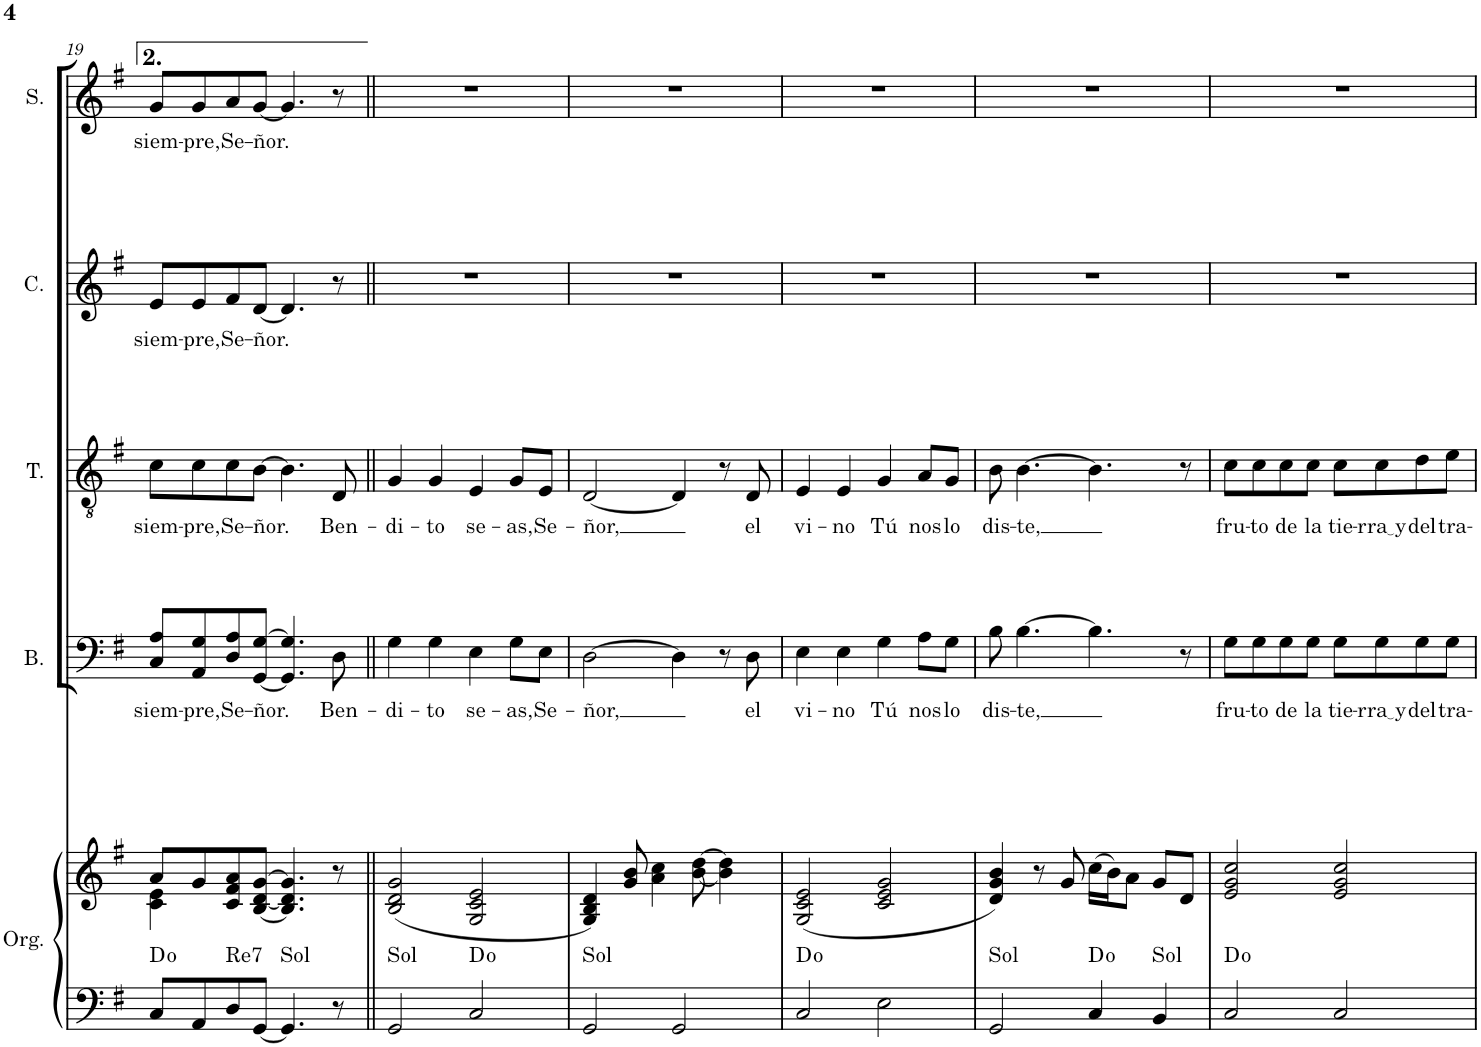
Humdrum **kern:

**kern	**kern	**harte	**kern	**text	**kern	**text	**kern	**text	**kern	**text
*part5	*part5	*part5	*part4	*part4	*part3	*part3	*part2	*part2	*part1	*part1
*staff6	*staff5	*	*staff4	*staff4	*staff3	*staff3	*staff2	*staff2	*staff1	*staff1
*I"Órgano	*	*	*I"Bajo	*	*I"Tenor	*	*I"Contralto	*	*I"Soprano	*
*	*	*	*I'B.	*	*I'T.	*	*I'C.	*	*I'S.	*
!!LO:PB:g=z
*clefF4	*clefG2	*	*clefF4	*	*clefGv2	*	*clefG2	*	*clefG2	*
*k[f#]	*k[f#]	*	*k[f#]	*	*k[f#]	*	*k[f#]	*	*k[f#]	*
*M4/4	*M4/4	*	*M4/4	*	*M4/4	*	*M4/4	*	*M4/4	*
*met(c)	*met(c)	*	*met(c)	*	*met(c)	*	*met(c)	*	*met(c)	*
=19	=19	=19	=19	=19	=19	=19	=19	=19	=19	=19
*	*^	*	*	*	*	*	*	*	*	*
!	!	!	!	!	!LO:LY:b	!	!LO:LY:b	!	!LO:LY:b	!	!LO:LY:b
8C/L	8a/L	4c\ 4e\	D:dim	8C/ 8A/L	siem-	8c\L	siem-	8e/L	siem-	8g/L	siem-
!	!	!	!	!	!LO:LY:b	!	!LO:LY:b	!	!LO:LY:b	!	!LO:LY:b
8AAn/	8g/	.	.	8AA/ 8G/	-pre,	8c\	-pre,	8e/	-pre,	8g/	-pre,
!	!	!	!LO:H:kt=Re7	!	!LO:LY:b	!	!LO:LY:b	!	!LO:LY:b	!	!LO:LY:b
8D/	8c/ 8f#/ 8a/	2.ryy	N	8D/ 8A/	Se-	8c\	Se-	8f#/	Se-	8a/	Se-
!	!	!	!	!	!LO:LY:b	!	!LO:LY:b	!	!LO:LY:b	!	!LO:LY:b
[8GG/J	[8B/ [8d/ [8g/J	.	.	[8GG/ [8G/J	-ñor.	[8B\J	-ñor.	[8d/J	-ñor.	[8g/J	-ñor.
!	!	!	!LO:H:kt=Sol	!	!	!	!	!	!	!	!
4.GG/]	4.B/] 4.d/] 4.g/]	.	N	4.GG/] 4.G/]	.	4.B\]	.	4.d/]	.	4.g/]	.
!	!	!	!	!	!LO:LY:b	!	!LO:LY:b	!	!	!	!
8r	8r	.	.	8D\	Ben-	8D/	Ben-	8r	.	8r	.
*	*v	*v	*	*	*	*	*	*	*	*	*
=20||	=20||	=20||	=20||	=20||	=20||	=20||	=20||	=20||	=20||	=20||
!	!	!LO:H:kt=Sol	!	!LO:LY:b	!	!LO:LY:b	!	!	!	!
2GG/	(2B/ 2d/ 2g/	N	4G\	-di-	4G/	-di-	1r	.	1r	.
!	!	!	!	!LO:LY:b	!	!LO:LY:b	!	!	!	!
.	.	.	4G\	-to	4G/	-to	.	.	.	.
!	!	!	!	!LO:LY:b	!	!LO:LY:b	!	!	!	!
2C/	2G/ 2c/ 2e/	D:dim	4E\	se-	4E/	se-	.	.	.	.
!	!	!	!	!LO:LY:b	!	!LO:LY:b	!	!	!	!
.	.	.	8G\L	-as,	8G/L	-as,	.	.	.	.
!	!	!	!	!LO:LY:b	!	!LO:LY:b	!	!	!	!
.	.	.	8E\J	Se-	8E/J	Se-	.	.	.	.
=21	=21	=21	=21	=21	=21	=21	=21	=21	=21	=21
!	!	!LO:H:kt=Sol	!	!LO:LY:b	!	!LO:LY:b	!	!	!	!
2GG/	4G/ 4B/ 4d/)	N	[2D\	-ñor,	[2D/	-ñor,	1r	.	1r	.
.	8g/ 8b/	.	.	.	.	.	.	.	.	.
.	4a\ 4cc\	.	.	.	.	.	.	.	.	.
2GG/	.	.	4D\]	.	4D/]	.	.	.	.	.
.	[8b\ [8dd\	.	.	.	.	.	.	.	.	.
.	4b\] 4dd\]	.	8r	.	8r	.	.	.	.	.
!	!	!	!	!LO:LY:b	!	!LO:LY:b	!	!	!	!
.	.	.	8D\	el	8D/	el	.	.	.	.
=22	=22	=22	=22	=22	=22	=22	=22	=22	=22	=22
!	!	!	!	!LO:LY:b	!	!LO:LY:b	!	!	!	!
2C/	(2G/ 2c/ 2e/	D:dim	4E\	vi-	4E/	vi-	1r	.	1r	.
!	!	!	!	!LO:LY:b	!	!LO:LY:b	!	!	!	!
.	.	.	4E\	-no	4E/	-no	.	.	.	.
!	!	!	!	!LO:LY:b	!	!LO:LY:b	!	!	!	!
2E\	2c/ 2e/ 2g/	.	4G\	Tú	4G/	Tú	.	.	.	.
!	!	!	!	!LO:LY:b	!	!LO:LY:b	!	!	!	!
.	.	.	8A\L	nos	8A/L	nos	.	.	.	.
!	!	!	!	!LO:LY:b	!	!LO:LY:b	!	!	!	!
.	.	.	8G\J	lo	8G/J	lo	.	.	.	.
=23	=23	=23	=23	=23	=23	=23	=23	=23	=23	=23
!	!	!LO:H:kt=Sol	!	!LO:LY:b	!	!LO:LY:b	!	!	!	!
2GG/	4d/ 4g/ 4b/)	N	8B\	dis-	8B\	dis-	1r	.	1r	.
!	!	!	!	!LO:LY:b	!	!LO:LY:b	!	!	!	!
.	.	.	[4.B\	-te,	[4.B\	-te,	.	.	.	.
.	8r	.	.	.	.	.	.	.	.	.
.	8g/	.	.	.	.	.	.	.	.	.
4C/	(16cc\LL	D:dim	4.B\]	.	4.B\]	.	.	.	.	.
.	16b\J)	.	.	.	.	.	.	.	.	.
.	8a\J	.	.	.	.	.	.	.	.	.
!	!	!LO:H:kt=Sol	!	!	!	!	!	!	!	!
4BB/	8g/L	N	.	.	.	.	.	.	.	.
.	8d/J	.	8r	.	8r	.	.	.	.	.
=24	=24	=24	=24	=24	=24	=24	=24	=24	=24	=24
!	!	!	!	!LO:LY:b	!	!LO:LY:b	!	!	!	!
2C/	2e/ 2g/ 2cc/	D:dim	8G\L	fru-	8c\L	fru-	1r	.	1r	.
!	!	!	!	!LO:LY:b	!	!LO:LY:b	!	!	!	!
.	.	.	8G\	-to	8c\	-to	.	.	.	.
!	!	!	!	!LO:LY:b	!	!LO:LY:b	!	!	!	!
.	.	.	8G\	de	8c\	de	.	.	.	.
!	!	!	!	!LO:LY:b	!	!LO:LY:b	!	!	!	!
.	.	.	8G\J	la	8c\J	la	.	.	.	.
!	!	!	!	!LO:LY:b	!	!LO:LY:b	!	!	!	!
2C/	2e/ 2g/ 2cc/	.	8G\L	tie-	8c\L	tie-	.	.	.	.
!	!	!	!	!LO:LY:b	!	!LO:LY:b	!	!	!	!
.	.	.	8G\	rra y	8c\	rra y	.	.	.	.
!	!	!	!	!LO:LY:b	!	!LO:LY:b	!	!	!	!
.	.	.	8G\	del	8d\	del	.	.	.	.
!	!	!	!	!LO:LY:b	!	!LO:LY:b	!	!	!	!
.	.	.	8G\J	tra-	8e\J	tra-	.	.	.	.
=	=	=	=	=	=	=	=	=	=	=
*-	*-	*-	*-	*-	*-	*-	*-	*-	*-	*-
